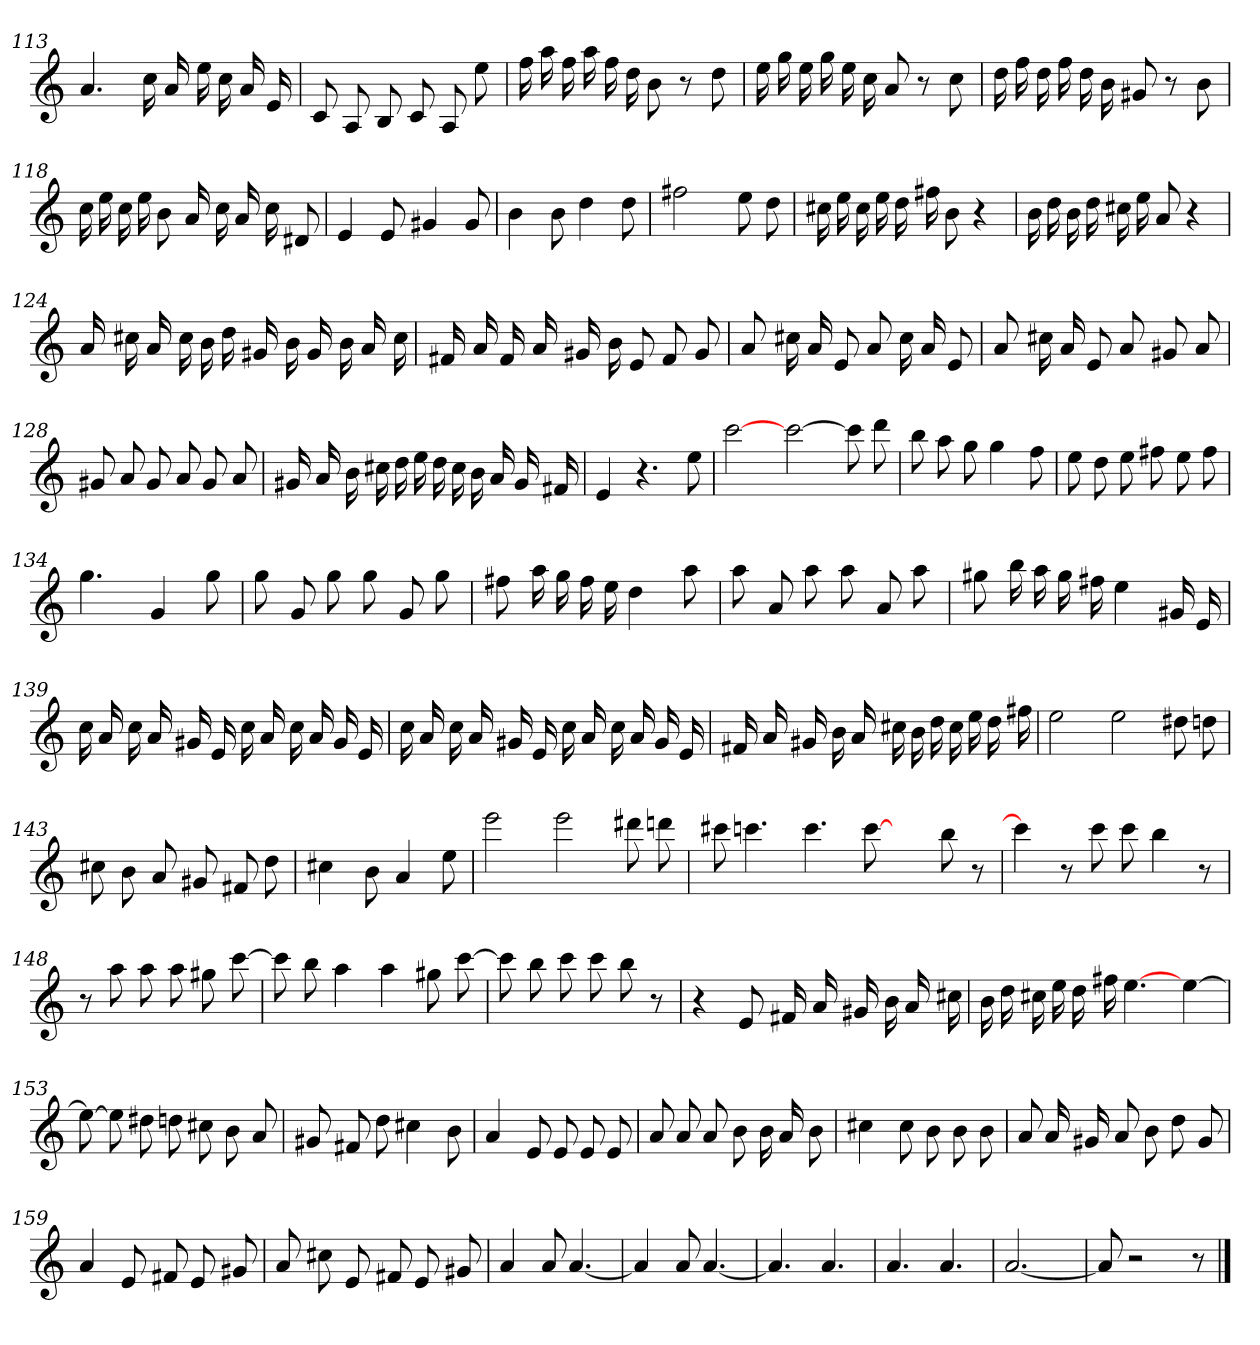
**kern
*part1
*staff1
=113
4.a
16cc
16a
16ee
16cc
16a
16e
=114
8c
8A
8B
8c
8A
8ee
=115
16ff
16aa
16ff
16aa
16ff
16dd
8b
8r
8dd
=116
16ee
16gg
16ee
16gg
16ee
16cc
8a
8r
8cc
=117
16dd
16ff
16dd
16ff
16dd
16b
8g#X
8r
8b
=118
16cc
16ee
16cc
16ee
8b
16a
16cc
16a
16cc
8d#X
=119
4e
8e
4g#X
8g#
=120
4b
8b
4dd
8dd
=121
2ff#X
8ee
8dd
=122
16cc#X
16ee
16cc#
16ee
16dd
16ff#X
8b
4r
=123
16b
16dd
16b
16dd
16cc#X
16ee
8a
4r
=124
16a
16cc#X
16a
16cc#
16b
16dd
16g#X
16b
16g#
16b
16a
16cc#
=125
16f#X
16a
16f#
16a
16g#X
16b
8e
8f#
8g#
=126
8a
16cc#X
16a
8e
8a
16cc#
16a
8e
=127
8a
16cc#X
16a
8e
8a
8g#X
8a
=128
8g#X
8a
8g#
8a
8g#
8a
=129
16g#X
16a
16b
16cc#X
16dd
16ee
16dd
16cc#
16b
16a
16g#
16f#X
=130
4e
4.r
8ee
=131
[2ccc
[2ccc
8ccc]
8ddd
=132
8bb
8aa
8gg
4gg
8ff
=133
8ee
8dd
8ee
8ff#X
8ee
8ff#
=134
4.gg
4g
8gg
=135
8gg
8g
8gg
8gg
8g
8gg
=136
8ff#X
16aa
16gg
16ff#
16ee
4dd
8aa
=137
8aa
8a
8aa
8aa
8a
8aa
=138
8gg#X
16bb
16aa
16gg#
16ff#X
4ee
16g#X
16e
=139
16cc
16a
16cc
16a
16g#X
16e
16cc
16a
16cc
16a
16g#
16e
=140
16cc
16a
16cc
16a
16g#X
16e
16cc
16a
16cc
16a
16g#
16e
=141
16f#X
16a
16g#X
16b
16a
16cc#X
16b
16dd
16cc#
16ee
16dd
16ff#X
=142
2ee
2ee
8dd#X
8ddn
=143
8cc#X
8b
8a
8g#X
8f#X
8dd
=144
4cc#X
8b
4a
8ee
=145
2eee
2eee
8ddd#X
8dddn
=146
8ccc#X
4.cccn
4.ccc
[8ccc
4ryy
8bb
8r
=147
4ccc]
8r
8ccc
8ccc
4bb
8r
=148
8r
8aa
8aa
8aa
8gg#X
[8ccc
=149
8ccc]
8bb
4aa
4aa
8gg#X
[8ccc
=150
8ccc]
8bb
8ccc
8ccc
8bb
8r
=151
4r
8e
16f#X
16a
16g#X
16b
16a
16cc#X
=152
16b
16dd
16cc#X
16ee
16dd
16ff#X
[4.ee
[4ee
=153
8ee_
8ee]
8dd#X
8ddn
8cc#X
8b
8a
=154
8g#X
8f#X
8dd
4cc#X
8b
=155
4a
8e
8e
8e
8e
=156
8a
8a
8a
8b
16b
16a
8b
=157
4cc#X
8cc#
8b
8b
8b
=158
8a
16a
16g#X
8a
8b
8dd
8g#
=159
4a
8e
8f#X
8e
8g#X
=160
8a
8cc#X
8e
8f#X
8e
8g#X
=161
4a
8a
[4.a
=162
4a]
8a
[4.a
=163
4.a]
4.a
=164
4.a
4.a
=165
[2.a
=166
8a]
2r
8r
==
*-
